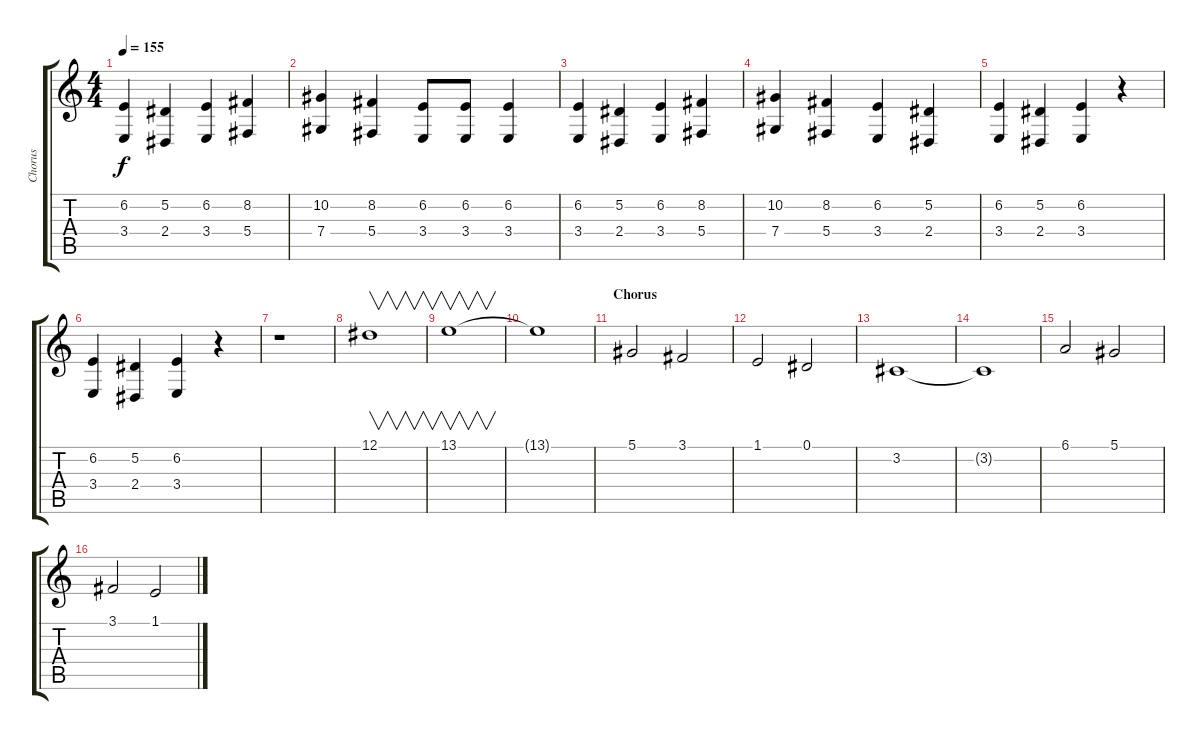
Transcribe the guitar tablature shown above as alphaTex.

\track ("Chorus" "Chorus") {instrument voiceoohs}
\staff {score tabs}
\tuning (Eb4 Bb3 Gb3 Db3 Ab2 Eb2) {hide}
\ts (4 4)
\tempo 155
\clef g2
\ks c
(6.2 3.4).4{dy f} (5.2 2.4).4 (6.2 3.4).4 (8.2 5.4).4 |
(10.2 7.4).4 (8.2 5.4).4 (6.2 3.4).8 (6.2 3.4).8 (6.2 3.4).4 |
(6.2 3.4).4 (5.2 2.4).4 (6.2 3.4).4 (8.2 5.4).4 |
(10.2 7.4).4 (8.2 5.4).4 (6.2 3.4).4 (5.2 2.4).4 |
(6.2 3.4).4 (5.2 2.4).4 (6.2 3.4).4 r.4 |
(6.2 3.4).4 (5.2 2.4).4 (6.2 3.4).4 r.4 |
r.1 |
12.1.1{v} |
13.1.1{v} |
13.1{t}.1 |
\section ("" "Chorus")
5.1.2{volume 14 instrument choiraahs} 3.1.2 |
1.1.2 0.1.2 |
3.2.1 |
3.2{t}.1 |
6.1.2 5.1.2 |
3.1.2 1.1.2
